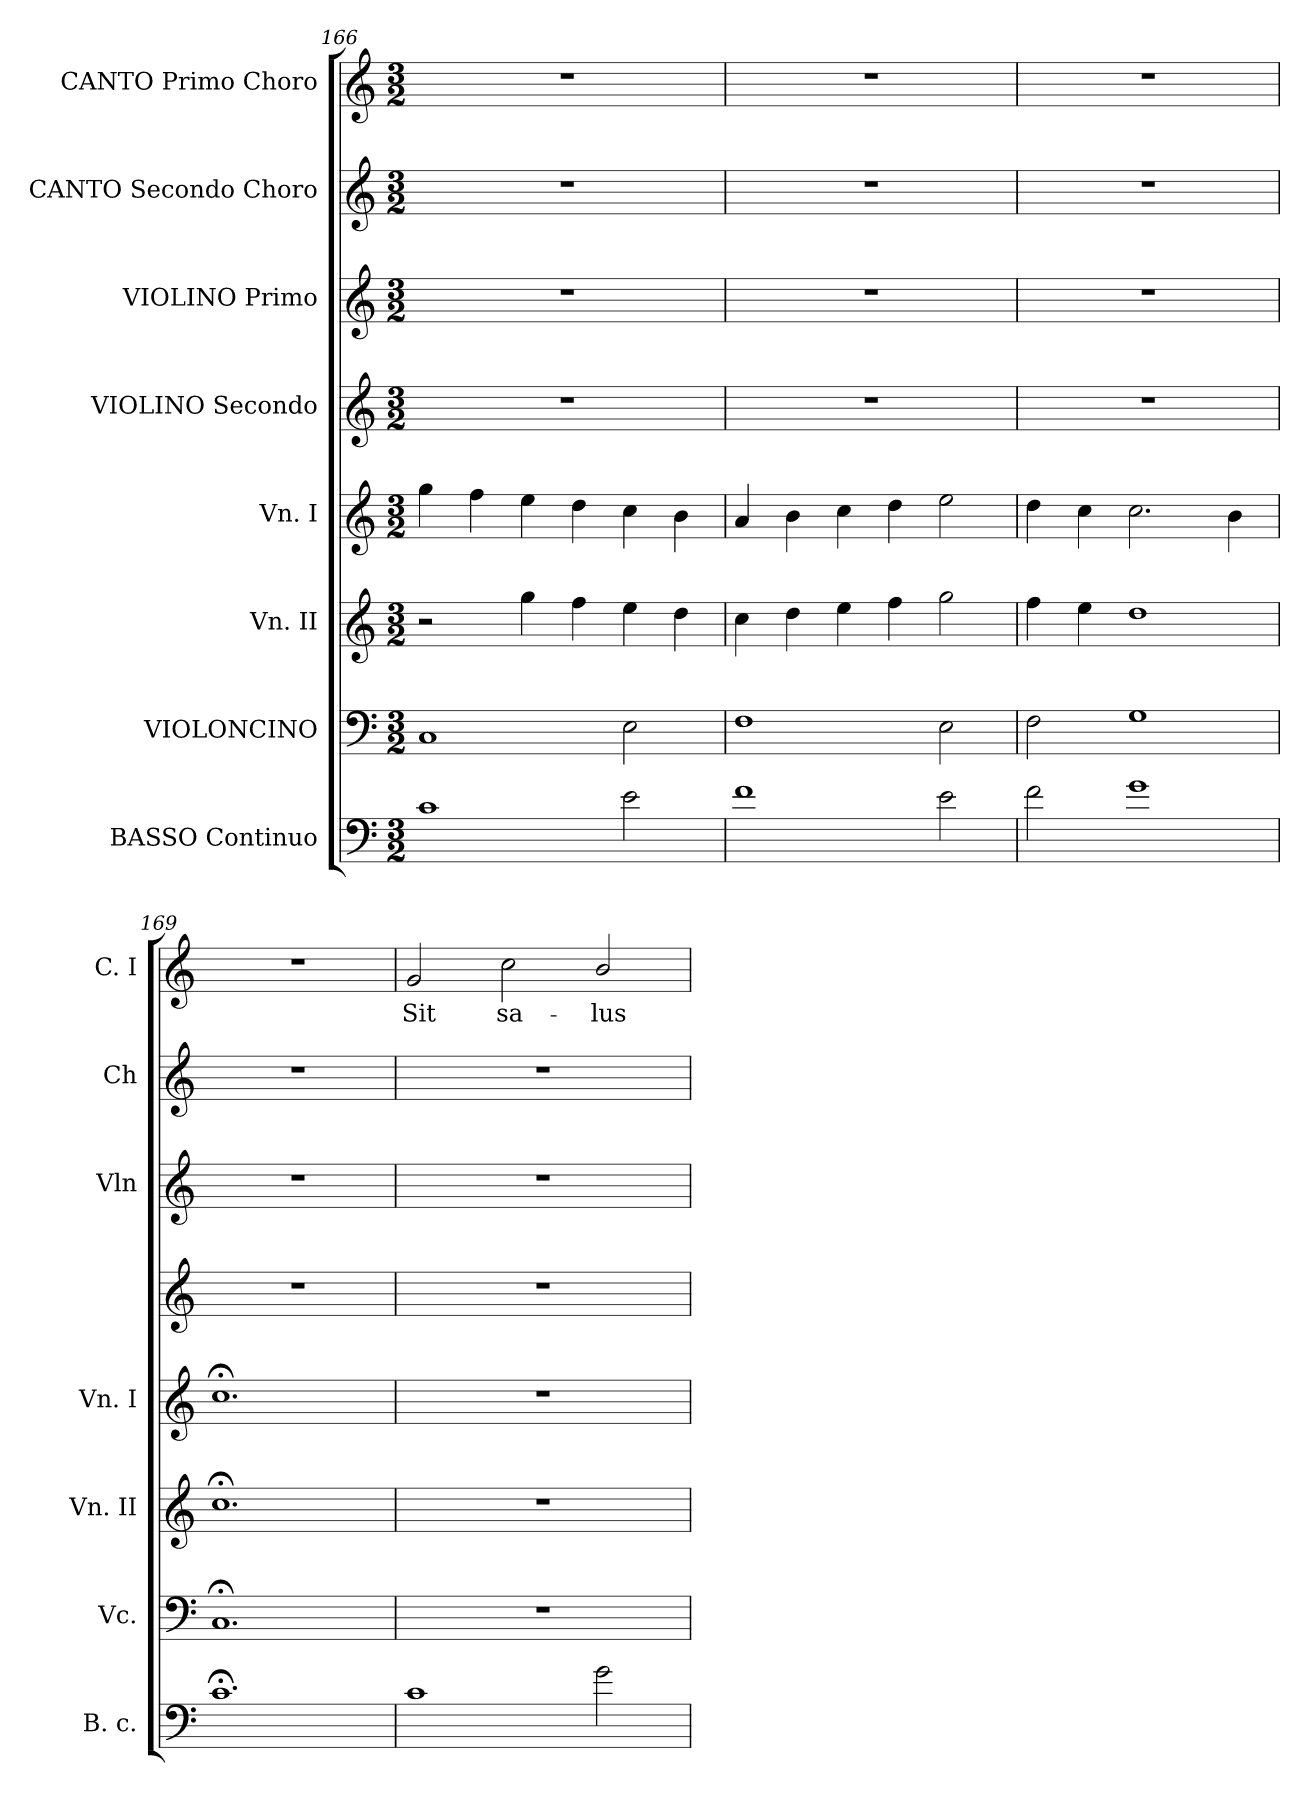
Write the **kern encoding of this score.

**kern	**kern	**kern	**kern	**kern	**kern	**kern	**kern	**text
*part8	*part7	*part6	*part5	*part4	*part3	*part2	*part1	*part1
*staff8	*staff7	*staff6	*staff5	*staff4	*staff3	*staff2	*staff1	*staff1
*I"BASSO Continuo	*I"VIOLONCINO	*I"Vn. II	*I"Vn. I	*I"VIOLINO Secondo	*I"VIOLINO Primo	*I"CANTO Secondo Choro	*I"CANTO Primo Choro	*
*I'B. c.	*I'Vc.	*I'Vn. II	*I'Vn. I	*	*I'Vln	*I'Ch	*I'C. I	*
!!LO:LB:g=z
*clefF4	*clefF4	*clefG2	*clefG2	*clefG2	*clefG2	*clefG2	*clefG2	*
*ITrd7c12	*	*	*	*	*	*	*	*
*k[]	*k[]	*k[]	*k[]	*k[]	*k[]	*k[]	*k[]	*
*C:	*C:	*C:	*C:	*C:	*C:	*C:	*C:	*
*M3/2	*M3/2	*M3/2	*M3/2	*M3/2	*M3/2	*M3/2	*M3/2	*
=166	=166	=166	=166	=166	=166	=166	=166	=166
1C	1C	2r	4gg\	1.r	1.r	1.r	1.r	.
.	.	.	4ff\	.	.	.	.	.
.	.	4gg\	4ee\	.	.	.	.	.
.	.	4ff\	4dd\	.	.	.	.	.
2E\	2E\	4ee\	4cc\	.	.	.	.	.
.	.	4dd\	4b\	.	.	.	.	.
=167	=167	=167	=167	=167	=167	=167	=167	=167
1F	1F	4cc\	4a/	1.r	1.r	1.r	1.r	.
.	.	4dd\	4b\	.	.	.	.	.
.	.	4ee\	4cc\	.	.	.	.	.
.	.	4ff\	4dd\	.	.	.	.	.
2E\	2E\	2gg\	2ee\	.	.	.	.	.
=168	=168	=168	=168	=168	=168	=168	=168	=168
2F\	2F\	4ff\	4dd\	1.r	1.r	1.r	1.r	.
.	.	4ee\	4cc\	.	.	.	.	.
1G	1G	1dd	2.cc\	.	.	.	.	.
.	.	.	4b\	.	.	.	.	.
=169	=169	=169	=169	=169	=169	=169	=169	=169
1.C;<	1.C;	1.cc;<	1.cc;<	1.r	1.r	1.r	1.r	.
!!LO:LB:g=z
=170	=170	=170	=170	=170	=170	=170	=170	=170
!	!	!	!	!LO:N:vis=1	!	!	!	!LO:LY:b
1C	1.r	1.r	1.r	1.r	1.r	1.r	2g/	Sit
!	!	!	!	!	!	!	!	!LO:LY:b
.	.	.	.	.	.	.	2cc\	sa-
!	!	!	!	!	!	!	!	!LO:LY:b
2G\	.	.	.	.	.	.	2b/	-lus
=	=	=	=	=	=	=	=	=
*-	*-	*-	*-	*-	*-	*-	*-	*-
